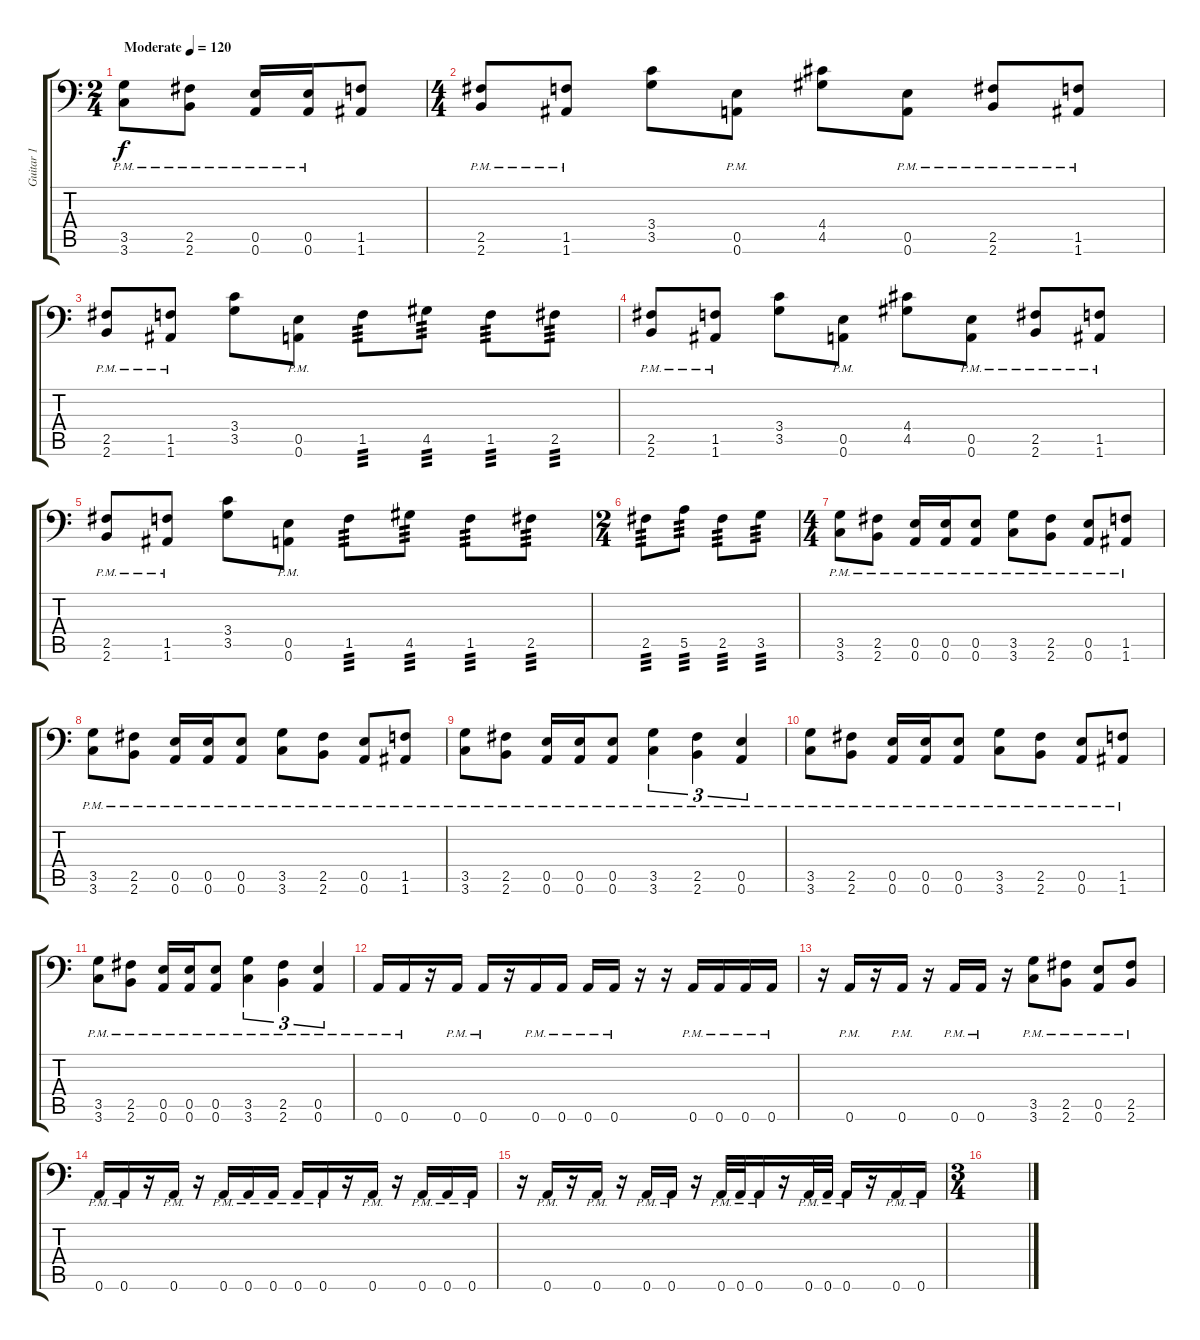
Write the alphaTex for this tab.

\track ("Guitar 1" "Guitar 1") {instrument distortionguitar}
\staff {score tabs}
\tuning (B3 Gb3 D3 A2 E2 A1) {hide}
\ts (2 4)
\tempo (120 "Moderate")
\clef f4
\ks c
(3.5{pm} 3.6{pm}).8{dy f instrument distortionguitar} (2.5{pm} 2.6{pm}).8 (0.5{pm} 0.6{pm}).16 (0.5{pm} 0.6{pm}).16 (1.5 1.6).8 |
\ts (4 4)
(2.5{pm} 2.6{pm}).8 (1.5{pm} 1.6{pm}).8 (3.4 3.5).8 (0.5{pm} 0.6{pm}).8 (4.4 4.5).8 (0.5{pm} 0.6{pm}).8 (2.5{pm} 2.6{pm}).8 (1.5{pm} 1.6{pm}).8 |
(2.5{pm} 2.6{pm}).8 (1.5{pm} 1.6{pm}).8 (3.4 3.5).8 (0.5{pm} 0.6{pm}).8 1.5.8{tp 3} 4.5.8{tp 3} 1.5.8{tp 3} 2.5.8{tp 3} |
(2.5{pm} 2.6{pm}).8 (1.5{pm} 1.6{pm}).8 (3.4 3.5).8 (0.5{pm} 0.6{pm}).8 (4.4 4.5).8 (0.5{pm} 0.6{pm}).8 (2.5{pm} 2.6{pm}).8 (1.5{pm} 1.6{pm}).8 |
(2.5{pm} 2.6{pm}).8 (1.5{pm} 1.6{pm}).8 (3.4 3.5).8 (0.5{pm} 0.6{pm}).8 1.5.8{tp 3} 4.5.8{tp 3} 1.5.8{tp 3} 2.5.8{tp 3} |
\ts (2 4)
2.5.8{tp 3} 5.5.8{tp 3} 2.5.8{tp 3} 3.5.8{tp 3} |
\ts (4 4)
(3.5{pm} 3.6{pm}).8 (2.5{pm} 2.6{pm}).8 (0.5{pm} 0.6{pm}).16 (0.5{pm} 0.6{pm}).16 (0.5{pm} 0.6{pm}).8 (3.5{pm} 3.6{pm}).8 (2.5{pm} 2.6{pm}).8 (0.5{pm} 0.6{pm}).8 (1.5{pm} 1.6{pm}).8 |
(3.5{pm} 3.6{pm}).8 (2.5{pm} 2.6{pm}).8 (0.5{pm} 0.6{pm}).16 (0.5{pm} 0.6{pm}).16 (0.5{pm} 0.6{pm}).8 (3.5{pm} 3.6{pm}).8 (2.5{pm} 2.6{pm}).8 (0.5{pm} 0.6{pm}).8 (1.5{pm} 1.6{pm}).8 |
(3.5{pm} 3.6{pm}).8 (2.5{pm} 2.6{pm}).8 (0.5{pm} 0.6{pm}).16 (0.5{pm} 0.6{pm}).16 (0.5{pm} 0.6{pm}).8 (3.5{pm} 3.6{pm}).4{tu (3 2)} (2.5{pm} 2.6{pm}).4{tu (3 2)} (0.5{pm} 0.6{pm}).4{tu (3 2)} |
(3.5{pm} 3.6{pm}).8 (2.5{pm} 2.6{pm}).8 (0.5{pm} 0.6{pm}).16 (0.5{pm} 0.6{pm}).16 (0.5{pm} 0.6{pm}).8 (3.5{pm} 3.6{pm}).8 (2.5{pm} 2.6{pm}).8 (0.5{pm} 0.6{pm}).8 (1.5{pm} 1.6{pm}).8 |
(3.5{pm} 3.6{pm}).8 (2.5{pm} 2.6{pm}).8 (0.5{pm} 0.6{pm}).16 (0.5{pm} 0.6{pm}).16 (0.5{pm} 0.6{pm}).8 (3.5{pm} 3.6{pm}).4{tu (3 2)} (2.5{pm} 2.6{pm}).4{tu (3 2)} (0.5{pm} 0.6{pm}).4{tu (3 2)} |
0.6{pm}.16 0.6{pm}.16 r.16 0.6{pm}.16 0.6{pm}.16 r.16 0.6{pm}.16 0.6{pm}.16 0.6{pm}.16 0.6{pm}.16 r.16 r.16 0.6{pm}.16 0.6{pm}.16 0.6{pm}.16 0.6{pm}.16 |
r.16 0.6{pm}.16 r.16 0.6{pm}.16 r.16 0.6{pm}.16 0.6{pm}.16 r.16 (3.5{pm} 3.6{pm}).8 (2.5{pm} 2.6{pm}).8 (0.5{pm} 0.6{pm}).8 (2.5{pm} 2.6{pm}).8 |
0.6{pm}.16 0.6{pm}.16 r.16 0.6{pm}.16 r.16 0.6{pm}.16 0.6{pm}.16 0.6{pm}.16 0.6{pm}.16 0.6{pm}.16 r.16 0.6{pm}.16 r.16 0.6{pm}.16 0.6{pm}.16 0.6{pm}.16 |
r.16 0.6{pm}.16 r.16 0.6{pm}.16 r.16 0.6{pm}.16 0.6{pm}.16 r.16 0.6{pm}.32 0.6{pm}.32 0.6{pm}.16 r.16 0.6{pm}.32 0.6{pm}.32 0.6{pm}.16 r.16 0.6{pm}.16 0.6{pm}.16 |
\ts (3 4)
